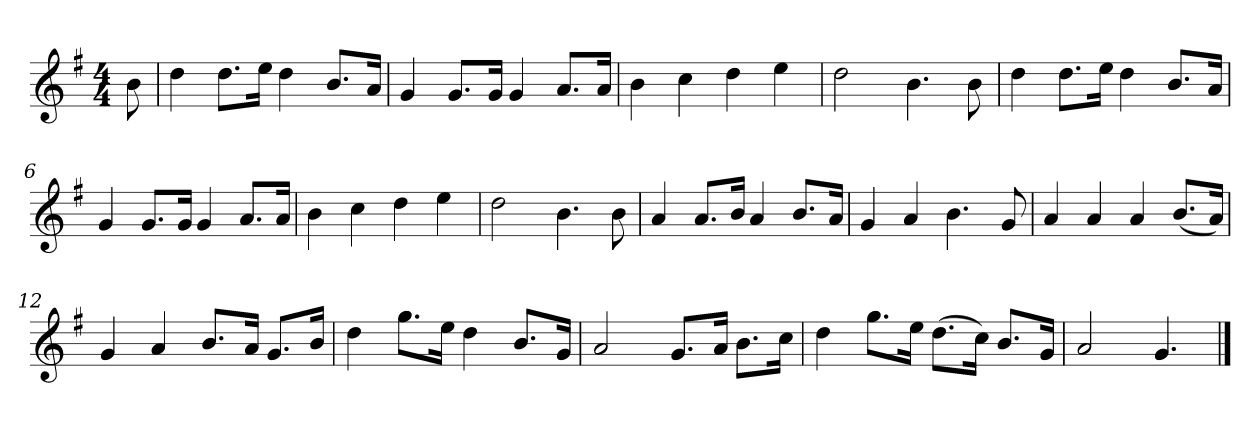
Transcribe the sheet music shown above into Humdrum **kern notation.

**kern
*part1
*staff1
*k[f#]
*M4/4
*MM120
=
8b
=1
4dd
8.ddL
16eeJk
4dd
8.bL
16aJk
=2
4g
8.gL
16gJk
4g
8.aL
16aJk
=3
4b
4cc
4dd
4ee
=4
2dd
4.b
8b
=5
4dd
8.ddL
16eeJk
4dd
8.bL
16aJk
=6
4g
8.gL
16gJk
4g
8.aL
16aJk
=7
4b
4cc
4dd
4ee
=8
2dd
4.b
8b
=9
4a
8.aL
16bJk
4a
8.bL
16aJk
=10
4g
4a
4.b
8g
=11
4a
4a
4a
(8.bL
16aJk)
=12
4g
4a
8.bL
16aJk
8.gL
16bJk
=13
4dd
8.ggL
16eeJk
4dd
8.bL
16gJk
=14
2a
8.gL
16aJk
8.bL
16ccJk
=15
4dd
8.ggL
16eeJk
(8.ddL
16ccJk)
8.bL
16gJk
=16
2a
4.g
==
*-
